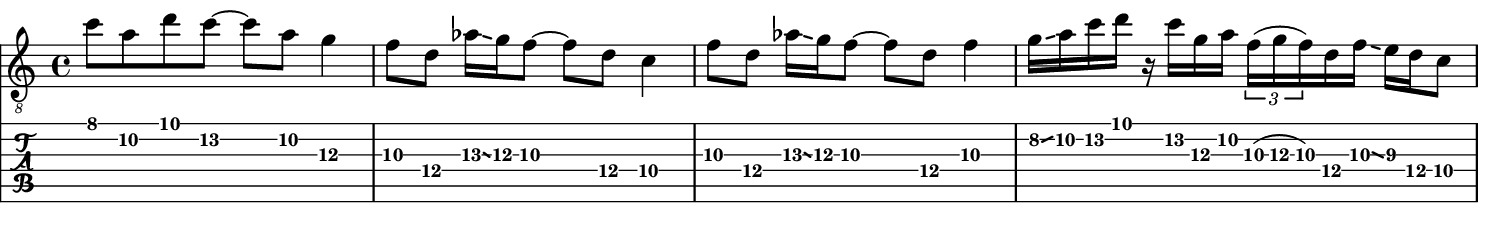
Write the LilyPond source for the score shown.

\version "2.24.0"

\header {
  title = "Do You Feel Like We Do"
  time-interval = "0:18–0:27"
  artist = "Peter Frampton"
  album = "Frampton Comes Alive!"
}

\include "../titling.ily"
\paper {
  page-breaking = #ly:one-line-auto-height-breaking
}

\language "english"

music = {
  \key c \major
  \time 4/4

  \set Score.barNumberVisibility = #all-bar-numbers-visible
  \set Score.currentBarNumber = #9

  \set TabStaff.restrainOpenStrings = ##t

  \set TabStaff.minimumFret = #8 c''8 a \set TabStaff.minimumFret = #10 d c~c a g4 |
  f8 d a-flat'16\glissando g16 f8~f d c4 |
  f8 d a-flat'16\glissando g16 f8~f d f4 |
  \set TabStaff.minimumFret = #8 g16\glissando \set TabStaff.minimumFret = #10 a c d r c g a \tuplet 3/2 { f( g f) } d f\glissando \set TabStaff.minimumFret = #9 e \set TabStaff.minimumFret = #10 d c8 |
}

\score {
  <<
    \new Staff \relative {
      \clef "treble_8"
      \music
    }
    \new TabStaff \relative {
      \music
    }
  >>
  \layout { }
  \midi { \tempo 4 = 110 }
}
